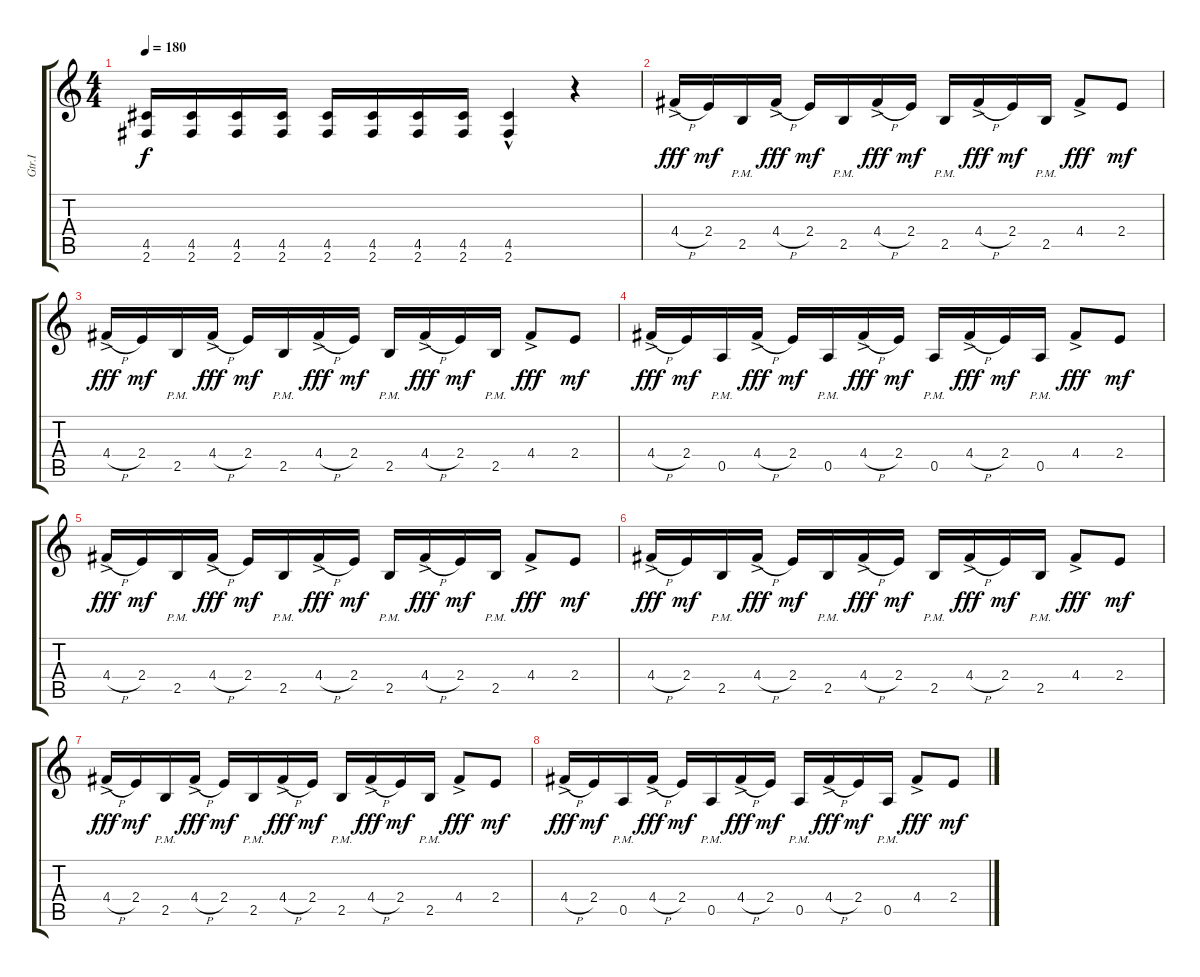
\track ("Gtr.I" "Gtr.I") {instrument distortionguitar}
\staff {score tabs}
\tuning (E4 B3 G3 D3 A2 E2) {hide}
\ts (4 4)
\tempo 180
\clef g2
\ks c
(4.5 2.6).16{dy f} (4.5 2.6).16 (4.5 2.6).16 (4.5 2.6).16 (4.5 2.6).16 (4.5 2.6).16 (4.5 2.6).16 (4.5 2.6).16 (4.5 2.6{hac}).4 r.4 |
4.4{h ac}.16{dy fff} 2.4.16{dy mf} 2.5{pm}.16 4.4{h ac}.16{dy fff} 2.4.16{dy mf} 2.5{pm}.16 4.4{h ac}.16{dy fff} 2.4.16{dy mf} 2.5{pm}.16 4.4{h ac}.16{dy fff} 2.4.16{dy mf} 2.5{pm}.16 4.4{ac}.8{dy fff} 2.4.8{dy mf} |
4.4{h ac}.16{dy fff} 2.4.16{dy mf} 2.5{pm}.16 4.4{h ac}.16{dy fff} 2.4.16{dy mf} 2.5{pm}.16 4.4{h ac}.16{dy fff} 2.4.16{dy mf} 2.5{pm}.16 4.4{h ac}.16{dy fff} 2.4.16{dy mf} 2.5{pm}.16 4.4{ac}.8{dy fff} 2.4.8{dy mf} |
4.4{h ac}.16{dy fff} 2.4.16{dy mf} 0.5{pm}.16 4.4{h ac}.16{dy fff} 2.4.16{dy mf} 0.5{pm}.16 4.4{h ac}.16{dy fff} 2.4.16{dy mf} 0.5{pm}.16 4.4{h ac}.16{dy fff} 2.4.16{dy mf} 0.5{pm}.16 4.4{ac}.8{dy fff} 2.4.8{dy mf} |
4.4{h ac}.16{dy fff} 2.4.16{dy mf} 2.5{pm}.16 4.4{h ac}.16{dy fff} 2.4.16{dy mf} 2.5{pm}.16 4.4{h ac}.16{dy fff} 2.4.16{dy mf} 2.5{pm}.16 4.4{h ac}.16{dy fff} 2.4.16{dy mf} 2.5{pm}.16 4.4{ac}.8{dy fff} 2.4.8{dy mf} |
4.4{h ac}.16{dy fff} 2.4.16{dy mf} 2.5{pm}.16 4.4{h ac}.16{dy fff} 2.4.16{dy mf} 2.5{pm}.16 4.4{h ac}.16{dy fff} 2.4.16{dy mf} 2.5{pm}.16 4.4{h ac}.16{dy fff} 2.4.16{dy mf} 2.5{pm}.16 4.4{ac}.8{dy fff} 2.4.8{dy mf} |
4.4{h ac}.16{dy fff} 2.4.16{dy mf} 2.5{pm}.16 4.4{h ac}.16{dy fff} 2.4.16{dy mf} 2.5{pm}.16 4.4{h ac}.16{dy fff} 2.4.16{dy mf} 2.5{pm}.16 4.4{h ac}.16{dy fff} 2.4.16{dy mf} 2.5{pm}.16 4.4{ac}.8{dy fff} 2.4.8{dy mf} |
4.4{h ac}.16{dy fff} 2.4.16{dy mf} 0.5{pm}.16 4.4{h ac}.16{dy fff} 2.4.16{dy mf} 0.5{pm}.16 4.4{h ac}.16{dy fff} 2.4.16{dy mf} 0.5{pm}.16 4.4{h ac}.16{dy fff} 2.4.16{dy mf} 0.5{pm}.16 4.4{ac}.8{dy fff} 2.4.8{dy mf}
